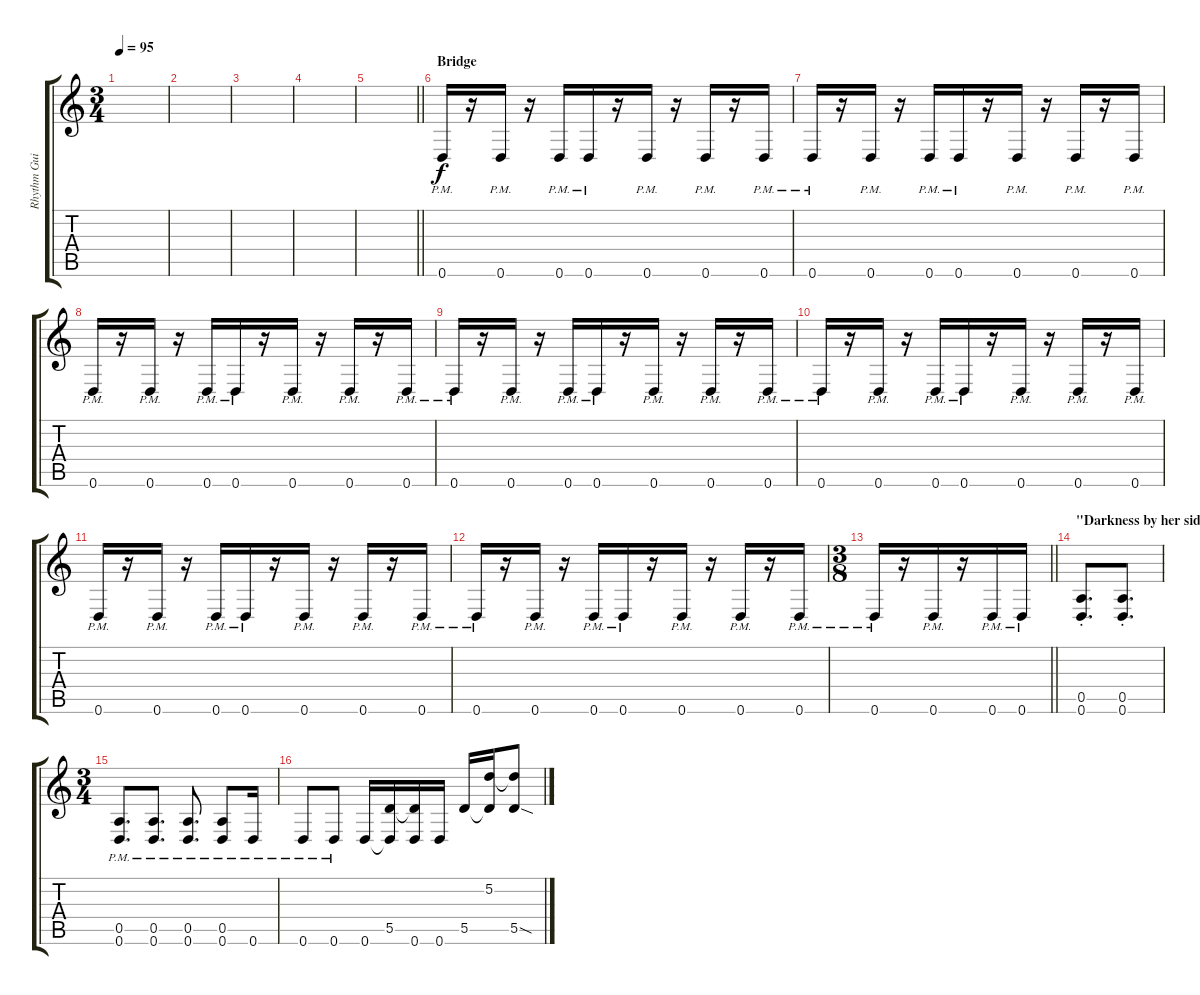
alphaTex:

\track ("Rhythm Guitar 2" "Rhythm Gui") {instrument distortionguitar}
\staff {score tabs}
\tuning (E4 A3 F3 D3 A2 D2) {hide}
\ts (3 4)
\tempo 95
\clef g2
\ks c
|
|
|
|
\barLineRight lightlight
|
\section ("" "Bridge")
0.6{pm}.16{instrument distortionguitar} r.16 0.6{pm}.16 r.16 0.6{pm}.16 0.6{pm}.16 r.16 0.6{pm}.16 r.16 0.6{pm}.16 r.16 0.6{pm}.16 |
0.6{pm}.16 r.16 0.6{pm}.16 r.16 0.6{pm}.16 0.6{pm}.16 r.16 0.6{pm}.16 r.16 0.6{pm}.16 r.16 0.6{pm}.16 |
0.6{pm}.16 r.16 0.6{pm}.16 r.16 0.6{pm}.16 0.6{pm}.16 r.16 0.6{pm}.16 r.16 0.6{pm}.16 r.16 0.6{pm}.16 |
0.6{pm}.16 r.16 0.6{pm}.16 r.16 0.6{pm}.16 0.6{pm}.16 r.16 0.6{pm}.16 r.16 0.6{pm}.16 r.16 0.6{pm}.16 |
0.6{pm}.16 r.16 0.6{pm}.16 r.16 0.6{pm}.16 0.6{pm}.16 r.16 0.6{pm}.16 r.16 0.6{pm}.16 r.16 0.6{pm}.16 |
0.6{pm}.16 r.16 0.6{pm}.16 r.16 0.6{pm}.16 0.6{pm}.16 r.16 0.6{pm}.16 r.16 0.6{pm}.16 r.16 0.6{pm}.16 |
0.6{pm}.16 r.16 0.6{pm}.16 r.16 0.6{pm}.16 0.6{pm}.16 r.16 0.6{pm}.16 r.16 0.6{pm}.16 r.16 0.6{pm}.16 |
\ts (3 8)
\barLineRight lightlight
0.6{pm}.16 r.16 0.6{pm}.16 r.16 0.6{pm}.16 0.6{pm}.16 |
\section ("" "\"Darkness by her side...\"")
(0.5{st} 0.6{st}).8{d} (0.5{st} 0.6{st}).8{d} |
\ts (3 4)
(0.5{pm} 0.6{pm}).8{d} (0.5{pm} 0.6{pm}).8{d} (0.5{pm} 0.6{pm}).8{d} (0.5{pm} 0.6{pm}).8 0.6{pm}.16 |
0.6{pm}.8 0.6{pm}.8 0.6.16 (5.5 0.6{t}).16 (5.5{t} 0.6).16 0.6.16 5.5.16 (5.2 5.5{t}).16 (5.2{t} 5.5{sod}).8
